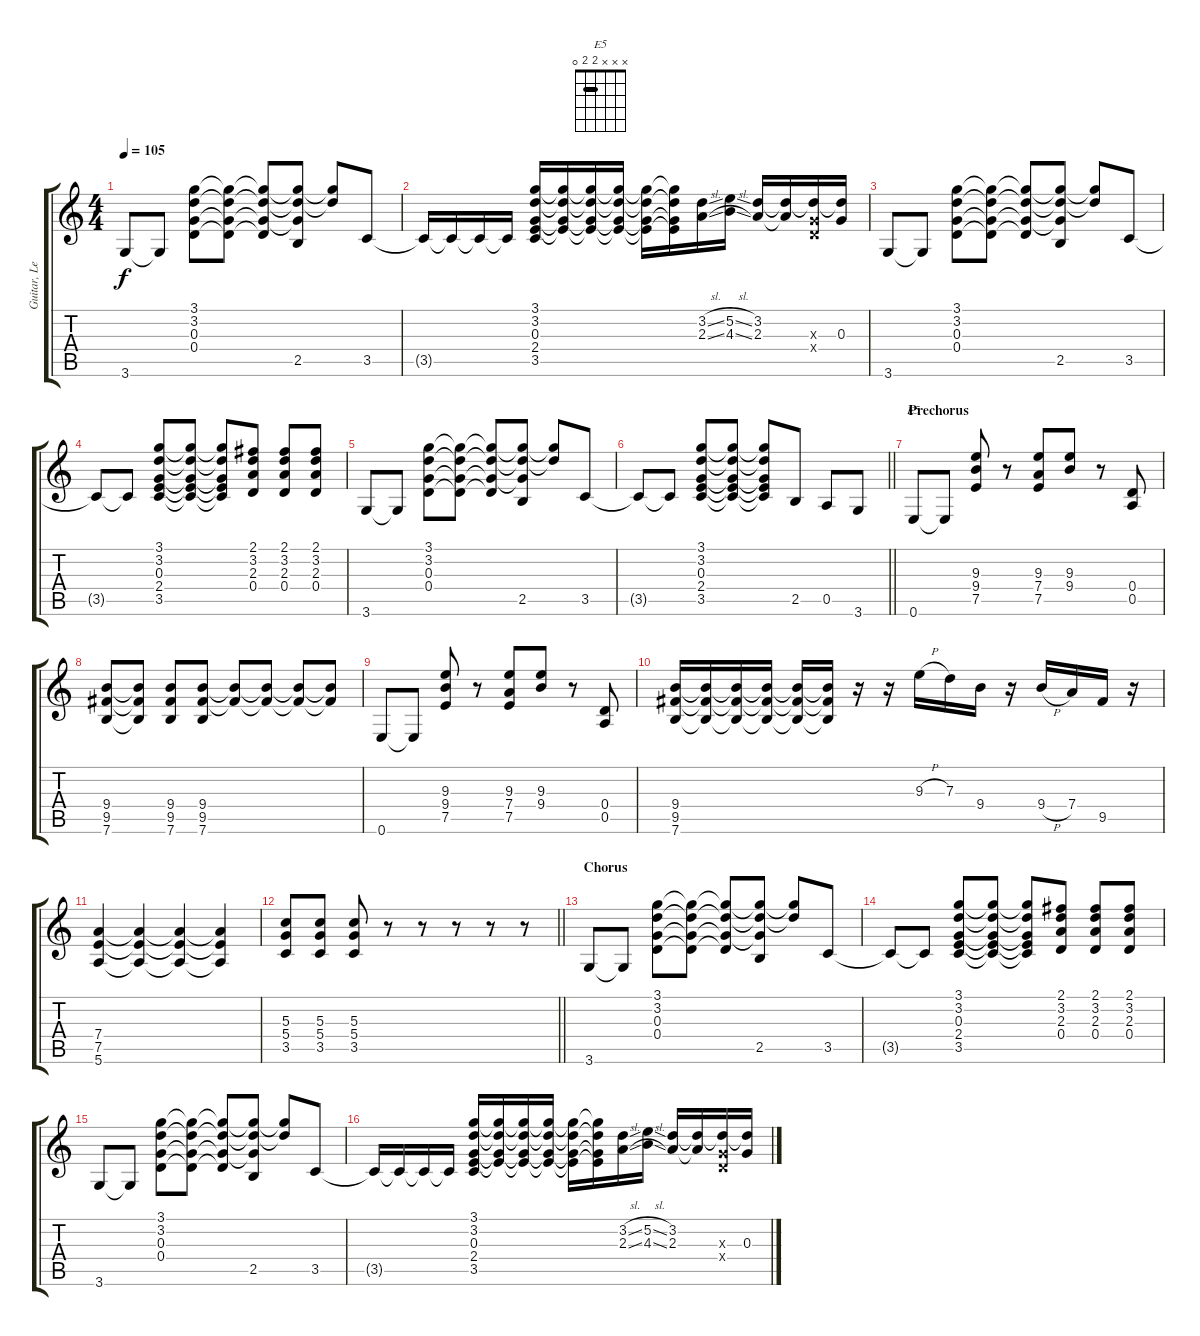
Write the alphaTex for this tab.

\track ("Guitar, Lead" "Guitar, Le") {instrument overdrivenguitar}
\staff {score tabs}
\tuning (E4 B3 G3 D3 A2 E2) {hide}
\chord ("E5" x x x 2 2 0) {barre 2}
\ts (4 4)
\tempo 105
\clef g2
\ks c
3.6.8{dy f} 3.6{t}.8 (3.1 3.2 0.3 0.4).8 (3.1{t} 3.2{t} 0.3{t} 0.4{t}).8 (3.1{t} 3.2{t} 0.3{t} 0.4{t}).8 (3.1{t} 3.2{t} 0.3{t} 2.5).8 (3.1{t} 3.2{t}).8 3.5.8 |
3.5{t}.16 3.5{t}.16 3.5{t}.16 3.5{t}.16 (3.1 3.2 0.3 2.4 3.5).16 (3.1{t} 3.2{t} 0.3{t} 2.4{t}).16 (3.1{t} 3.2{t} 0.3{t} 2.4{t}).16 (3.1{t} 3.2{t} 0.3{t} 2.4{t}).16 (3.1{t} 3.2{t} 0.3{t} 2.4{t}).16 (3.1{t} 3.2{t} 0.3{t} 2.4{t}).16 (3.2{sl} 2.3{sl}).16 (5.2{sl} 4.3{sl}).16 (3.2 2.3).16 (3.2{t} 2.3{t}).16 (3.2{t} 0.3{x} 0.4{x}).16 (3.2{t} 0.3).16 |
3.6.8 3.6{t}.8 (3.1 3.2 0.3 0.4).8 (3.1{t} 3.2{t} 0.3{t} 0.4{t}).8 (3.1{t} 3.2{t} 0.3{t} 0.4{t}).8 (3.1{t} 3.2{t} 0.3{t} 2.5).8 (3.1{t} 3.2{t}).8 3.5.8 |
3.5{t}.8 3.5{t}.8 (3.1 3.2 0.3 2.4 3.5).8 (3.1{t} 3.2{t} 0.3{t} 2.4{t} 3.5{t}).8 (3.1{t} 3.2{t} 0.3{t} 2.4{t} 3.5{t}).8 (2.1 3.2 2.3 0.4).8 (2.1 3.2 2.3 0.4).8 (2.1 3.2 2.3 0.4).8 |
3.6.8 3.6{t}.8 (3.1 3.2 0.3 0.4).8 (3.1{t} 3.2{t} 0.3{t} 0.4{t}).8 (3.1{t} 3.2{t} 0.3{t} 0.4{t}).8 (3.1{t} 3.2{t} 0.3{t} 2.5).8 (3.1{t} 3.2{t}).8 3.5.8 |
\barLineRight lightlight
3.5{t}.8 3.5{t}.8 (3.1 3.2 0.3 2.4 3.5).8 (3.1{t} 3.2{t} 0.3{t} 2.4{t} 3.5{t}).8 (3.1{t} 3.2{t} 0.3{t} 2.4{t} 3.5{t}).8 2.5.8 0.5.8 3.6.8 |
\section ("" "Prechorus")
0.6.8{ch "E5"} 0.6{t}.8 (9.3 9.4 7.5).8 r.8 (9.3 7.4 7.5).8 (9.3 9.4).8 r.8 (0.4 0.5).8 |
(9.4 9.5 7.6).8 (9.4{t} 9.5{t} 7.6{t}).8 (9.4 9.5 7.6).8 (9.4 9.5 7.6).8 (9.4{t} 9.5{t}).8 (9.4{t} 9.5{t}).8 (9.4{t} 9.5{t}).8 (9.4{t} 9.5{t}).8 |
0.6.8 0.6{t}.8 (9.3 9.4 7.5).8 r.8 (9.3 7.4 7.5).8 (9.3 9.4).8 r.8 (0.4 0.5).8 |
(9.4 9.5 7.6).16 (9.4{t} 9.5{t} 7.6{t}).16 (9.4{t} 9.5{t} 7.6{t}).16 (9.4{t} 9.5{t} 7.6{t}).16 (9.4{t} 9.5{t} 7.6{t}).16 (9.4{t} 9.5{t} 7.6{t}).16 r.16 r.16 9.3{h}.16 7.3.16 9.4.16 r.16 9.4{h}.16 7.4.16 9.5.16 r.16 |
(7.4 7.5 5.6).4 (7.4{t} 7.5{t} 5.6{t}).4 (7.4{t} 7.5{t} 5.6{t}).4 (7.4{t} 7.5{t} 5.6{t}).4 |
\barLineRight lightlight
(5.3 5.4 3.5).8 (5.3 5.4 3.5).8 (5.3 5.4 3.5).8 r.8 r.8 r.8 r.8 r.8 |
\section ("" "Chorus")
3.6.8 3.6{t}.8 (3.1 3.2 0.3 0.4).8 (3.1{t} 3.2{t} 0.3{t} 0.4{t}).8 (3.1{t} 3.2{t} 0.3{t} 0.4{t}).8 (3.1{t} 3.2{t} 0.3{t} 2.5).8 (3.1{t} 3.2{t}).8 3.5.8 |
3.5{t}.8 3.5{t}.8 (3.1 3.2 0.3 2.4 3.5).8 (3.1{t} 3.2{t} 0.3{t} 2.4{t} 3.5{t}).8 (3.1{t} 3.2{t} 0.3{t} 2.4{t} 3.5{t}).8 (2.1 3.2 2.3 0.4).8 (2.1 3.2 2.3 0.4).8 (2.1 3.2 2.3 0.4).8 |
3.6.8 3.6{t}.8 (3.1 3.2 0.3 0.4).8 (3.1{t} 3.2{t} 0.3{t} 0.4{t}).8 (3.1{t} 3.2{t} 0.3{t} 0.4{t}).8 (3.1{t} 3.2{t} 0.3{t} 2.5).8 (3.1{t} 3.2{t}).8 3.5.8 |
3.5{t}.16 3.5{t}.16 3.5{t}.16 3.5{t}.16 (3.1 3.2 0.3 2.4 3.5).16 (3.1{t} 3.2{t} 0.3{t} 2.4{t}).16 (3.1{t} 3.2{t} 0.3{t} 2.4{t}).16 (3.1{t} 3.2{t} 0.3{t} 2.4{t}).16 (3.1{t} 3.2{t} 0.3{t} 2.4{t}).16 (3.1{t} 3.2{t} 0.3{t} 2.4{t}).16 (3.2{sl} 2.3{sl}).16 (5.2{sl} 4.3{sl}).16 (3.2 2.3).16 (3.2{t} 2.3{t}).16 (3.2{t} 0.3{x} 0.4{x}).16 (3.2{t} 0.3).16
